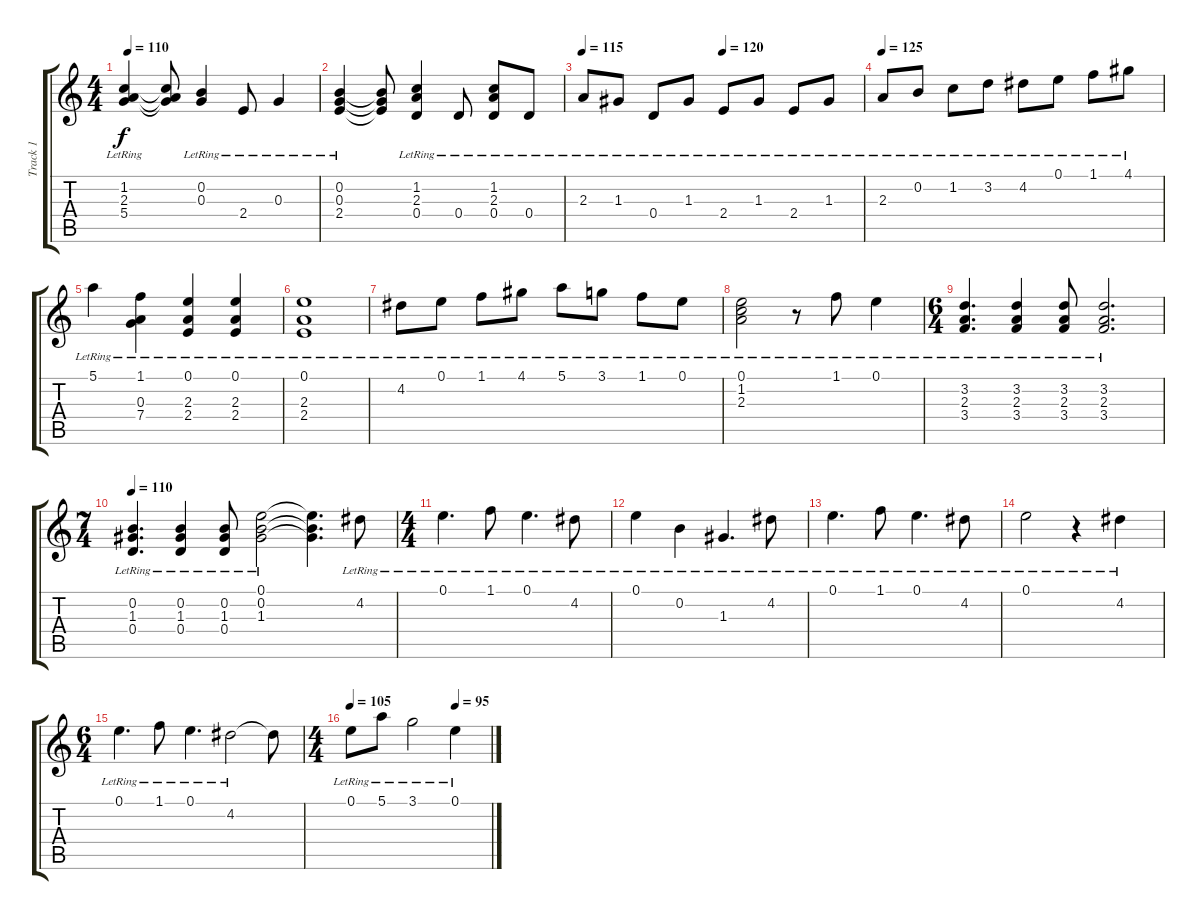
\track ("Track 1" "Track 1") {instrument acousticgrandpiano}
\staff {score tabs}
\tuning (E5 B4 G4 D4 A3 E3) {hide}
\ts (4 4)
\tempo 110
\clef g2
\ks c
(1.2{lr} 2.3{lr} 5.4{lr}).4{dy f} (1.2{t} 2.3{t} 5.4{t}).8 (0.2{lr} 0.3{lr}).4 2.4{lr}.8 0.3{lr}.4 |
(0.2{lr} 0.3{lr} 2.4{lr}).4 (0.2{t} 0.3{t} 2.4{t}).8 (1.2{lr} 2.3{lr} 0.4{lr}).4 0.4{lr}.8 (1.2{lr} 2.3{lr} 0.4{lr}).8 0.4{lr}.8 |
\tempo 115
\tempo (120 0.5)
2.3{lr}.8 1.3{lr}.8 0.4{lr}.8 1.3{lr}.8 2.4{lr}.8 1.3{lr}.8 2.4{lr}.8 1.3{lr}.8 |
\tempo 125
2.3{lr}.8 0.2{lr}.8 1.2{lr}.8 3.2{lr}.8 4.2{lr}.8 0.1{lr}.8 1.1{lr}.8 4.1{lr}.8 |
5.1{lr}.4 (1.1{lr} 0.3{lr} 7.4{lr}).4 (0.1{lr} 2.3{lr} 2.4{lr}).4 (0.1{lr} 2.3{lr} 2.4{lr}).4 |
(0.1{lr} 2.3{lr} 2.4{lr}).1 |
4.2{lr}.8 0.1{lr}.8 1.1{lr}.8 4.1{lr}.8 5.1{lr}.8 3.1{lr}.8 1.1{lr}.8 0.1{lr}.8 |
(0.1{lr} 1.2{lr} 2.3{lr}).2 r.8 1.1{lr}.8 0.1{lr}.4 |
\ts (6 4)
(3.2{lr} 2.3{lr} 3.4{lr}).4{d} (3.2{lr} 2.3{lr} 3.4{lr}).4 (3.2{lr} 2.3{lr} 3.4{lr}).8 (3.2{lr} 2.3{lr} 3.4{lr}).2{d} |
\ts (7 4)
\tempo 110
(0.2{lr} 1.3{lr} 0.4{lr}).4{d} (0.2{lr} 1.3{lr} 0.4{lr}).4 (0.2{lr} 1.3{lr} 0.4{lr}).8 (0.1{lr} 0.2{lr} 1.3{lr}).2 (0.1{t} 0.2{t} 1.3{t}).4{d} 4.2{lr}.8 |
\ts (4 4)
0.1{lr}.4{d} 1.1{lr}.8 0.1{lr}.4{d} 4.2{lr}.8 |
0.1{lr}.4 0.2{lr}.4 1.3{lr}.4{d} 4.2{lr}.8 |
0.1{lr}.4{d} 1.1{lr}.8 0.1{lr}.4{d} 4.2{lr}.8 |
0.1{lr}.2 r.4 4.2{lr}.4 |
\ts (6 4)
0.1{lr}.4{d} 1.1{lr}.8 0.1{lr}.4{d} 4.2{lr}.2 4.2{t}.8 |
\ts (4 4)
\tempo 105
\tempo (95 0.75)
0.1{lr}.8 5.1{lr}.8 3.1{lr}.2 0.1{lr}.4
